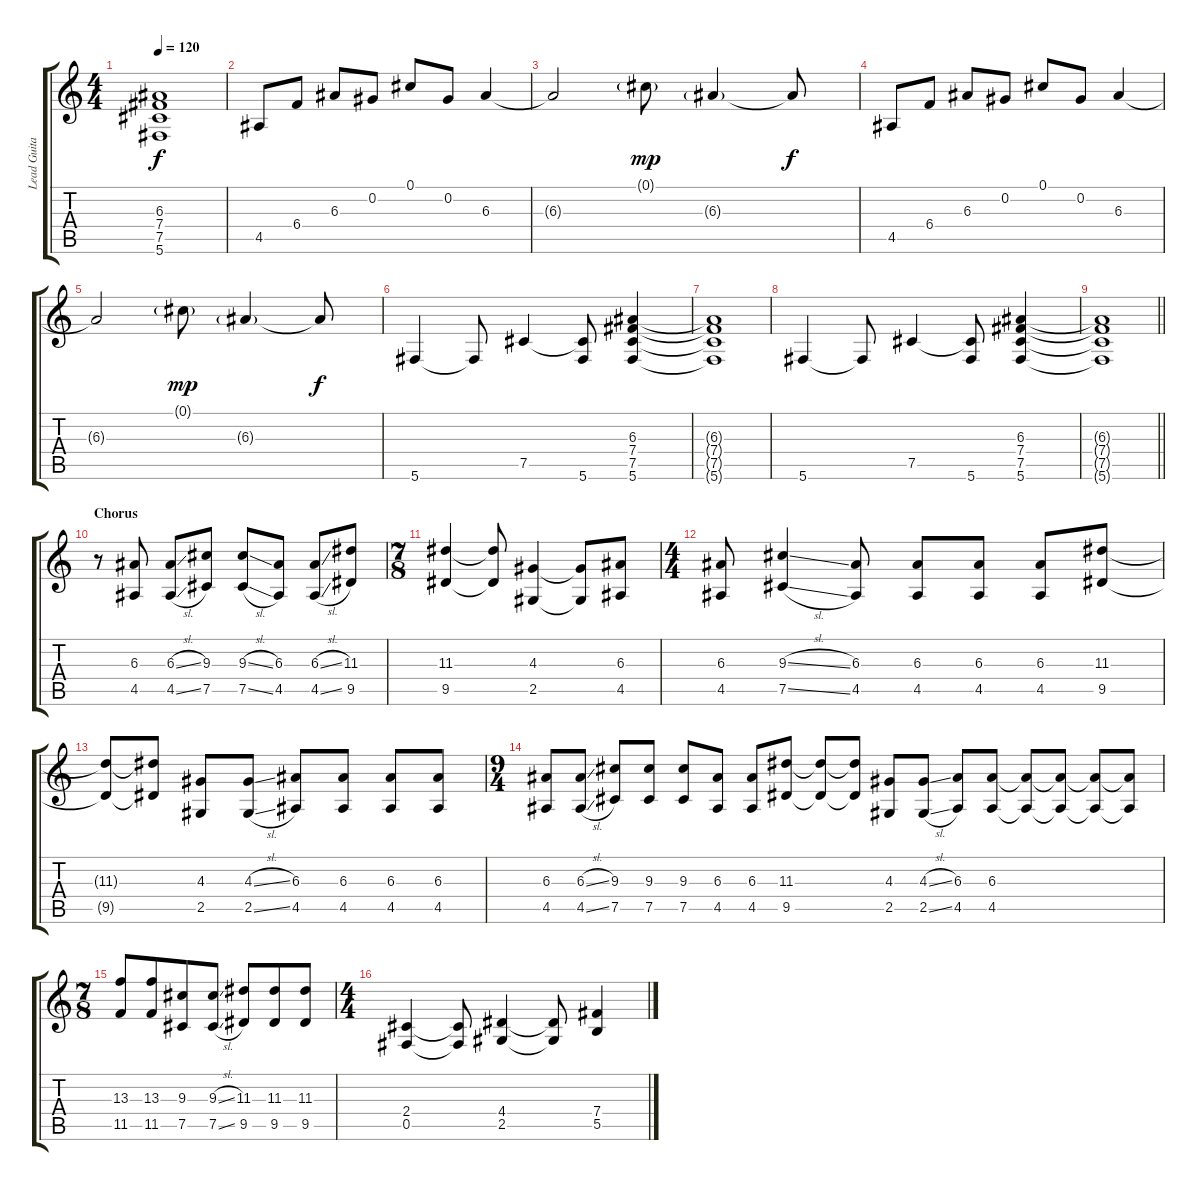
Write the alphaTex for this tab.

\track ("Lead Guitar" "Lead Guita") {instrument electricguitarclean}
\staff {score tabs}
\tuning (Db4 Ab3 E3 B2 Gb2 Db2) {hide}
\ts (4 4)
\tempo 120
\clef g2
\ks c
(6.3{t} 7.4{t} 7.5{t} 5.6{t}).1{dy f} |
4.5.8 6.4.8 6.3.8 0.2.8 0.1.8 0.2.8 6.3.4 |
6.3{t}.2 0.1{g}.8{dy mp} 6.3{g}.4 6.3{t}.8{dy f} |
4.5.8 6.4.8 6.3.8 0.2.8 0.1.8 0.2.8 6.3.4 |
6.3{t}.2 0.1{g}.8{dy mp} 6.3{g}.4 6.3{t}.8{dy f} |
5.6.4 5.6{t}.8 7.5.4 (7.5{t} 5.6).8 (6.3 7.4 7.5 5.6).4 |
(6.3{t} 7.4{t} 7.5{t} 5.6{t}).1 |
5.6.4 5.6{t}.8 7.5.4 (7.5{t} 5.6).8 (6.3 7.4 7.5 5.6).4 |
\barLineRight lightlight
(6.3{t} 7.4{t} 7.5{t} 5.6{t}).1 |
\section ("" "Chorus")
r.8{volume 16 instrument distortionguitar} (6.3 4.5).8 (6.3{sl} 4.5{sl}).8 (9.3 7.5).8 (9.3{sl} 7.5{sl}).8 (6.3 4.5).8 (6.3{sl} 4.5{sl}).8 (11.3 9.5).8 |
\ts (7 8)
(11.3 9.5).4 (11.3{t} 9.5{t}).8 (4.3 2.5).4 (4.3{t} 2.5{t}).8 (6.3 4.5).8 |
\ts (4 4)
(6.3 4.5).8 (9.3{sl} 7.5{sl}).4 (6.3 4.5).8 (6.3 4.5).8 (6.3 4.5).8 (6.3 4.5).8 (11.3 9.5).8 |
(11.3{t} 9.5{t}).8 (11.3{t} 9.5{t}).8 (4.3 2.5).8 (4.3{sl} 2.5{sl}).8 (6.3 4.5).8 (6.3 4.5).8 (6.3 4.5).8 (6.3 4.5).8 |
\ts (9 4)
(6.3 4.5).8 (6.3{sl} 4.5{sl}).8 (9.3 7.5).8 (9.3 7.5).8 (9.3 7.5).8 (6.3 4.5).8 (6.3 4.5).8 (11.3 9.5).8 (11.3{t} 9.5{t}).8 (11.3{t} 9.5{t}).8 (4.3 2.5).8 (4.3{sl} 2.5{sl}).8 (6.3 4.5).8 (6.3 4.5).8 (6.3{t} 4.5{t}).8 (6.3{t} 4.5{t}).8 (6.3{t} 4.5{t}).8 (6.3{t} 4.5{t}).8 |
\ts (7 8)
(13.3 11.5).8 (13.3 11.5).8 (9.3 7.5).8 (9.3{sl} 7.5{sl}).8 (11.3 9.5).8 (11.3 9.5).8 (11.3 9.5).8 |
\ts (4 4)
(2.4 0.5).4 (2.4{t} 0.5{t}).8 (4.4 2.5).4 (4.4{t} 2.5{t}).8 (7.4 5.5).4
